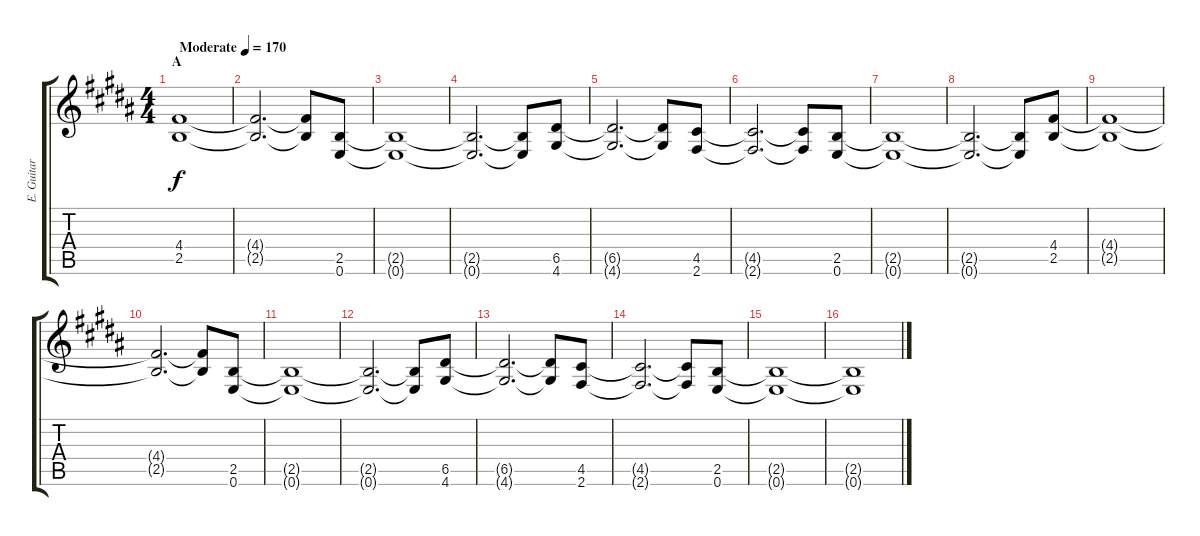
\track ("E. Guitar II" "E. Guitar ") {instrument overdrivenguitar}
\staff {score tabs}
\tuning (E4 B3 G3 D3 A2 E2) {hide}
\ts (4 4)
\section ("" "A")
\tempo (170 "Moderate")
\clef g2
\ks b
(4.4 2.5).1{dy f instrument overdrivenguitar} |
(4.4{t} 2.5{t}).2{d} (4.4{t} 2.5{t}).8 (2.5 0.6).8 |
(2.5{t} 0.6{t}).1 |
(2.5{t} 0.6{t}).2{d} (2.5{t} 0.6{t}).8 (6.5 4.6).8 |
(6.5{t} 4.6{t}).2{d} (6.5{t} 4.6{t}).8 (4.5 2.6).8 |
(4.5{t} 2.6{t}).2{d} (4.5{t} 2.6{t}).8 (2.5 0.6).8 |
(2.5{t} 0.6{t}).1 |
(2.5{t} 0.6{t}).2{d} (2.5{t} 0.6{t}).8 (4.4 2.5).8 |
(4.4{t} 2.5{t}).1 |
(4.4{t} 2.5{t}).2{d} (4.4{t} 2.5{t}).8 (2.5 0.6).8 |
(2.5{t} 0.6{t}).1 |
(2.5{t} 0.6{t}).2{d} (2.5{t} 0.6{t}).8 (6.5 4.6).8 |
(6.5{t} 4.6{t}).2{d} (6.5{t} 4.6{t}).8 (4.5 2.6).8 |
(4.5{t} 2.6{t}).2{d} (4.5{t} 2.6{t}).8 (2.5 0.6).8 |
(2.5{t} 0.6{t}).1 |
(2.5{t} 0.6{t}).1
